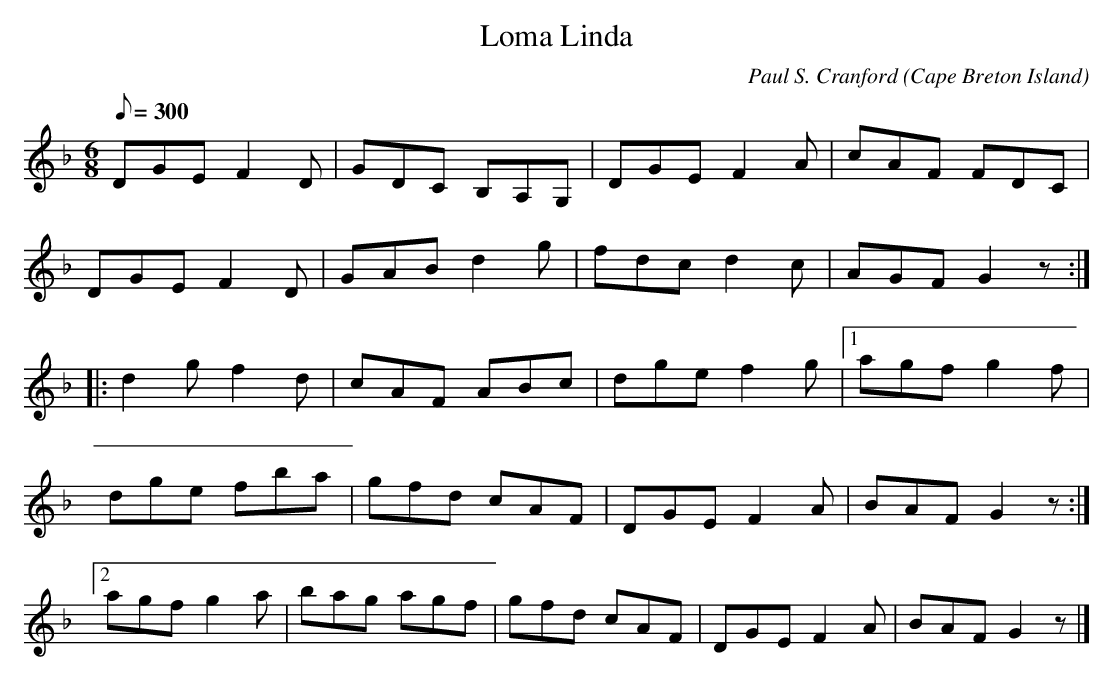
X:1
T:Loma Linda
C:Paul S. Cranford
O:Cape Breton Island
L:1/8
Q:300
M:6/8
K:Gdor
DGE F2 D|GDC B,A,G,|DGE F2 A|cAF FDC|
DGE F2 D|GAB d2 g|fdc d2 c|AGF G2 z:|
|:d2 g f2 d|cAF ABc|dge f2 g|[1agf g2 f|
dge fba|gfd cAF|DGE F2 A|BAF G2 z:|
[2agf g2 a|bag agf|gfd cAF|DGE F2 A|BAF G2 z|]
